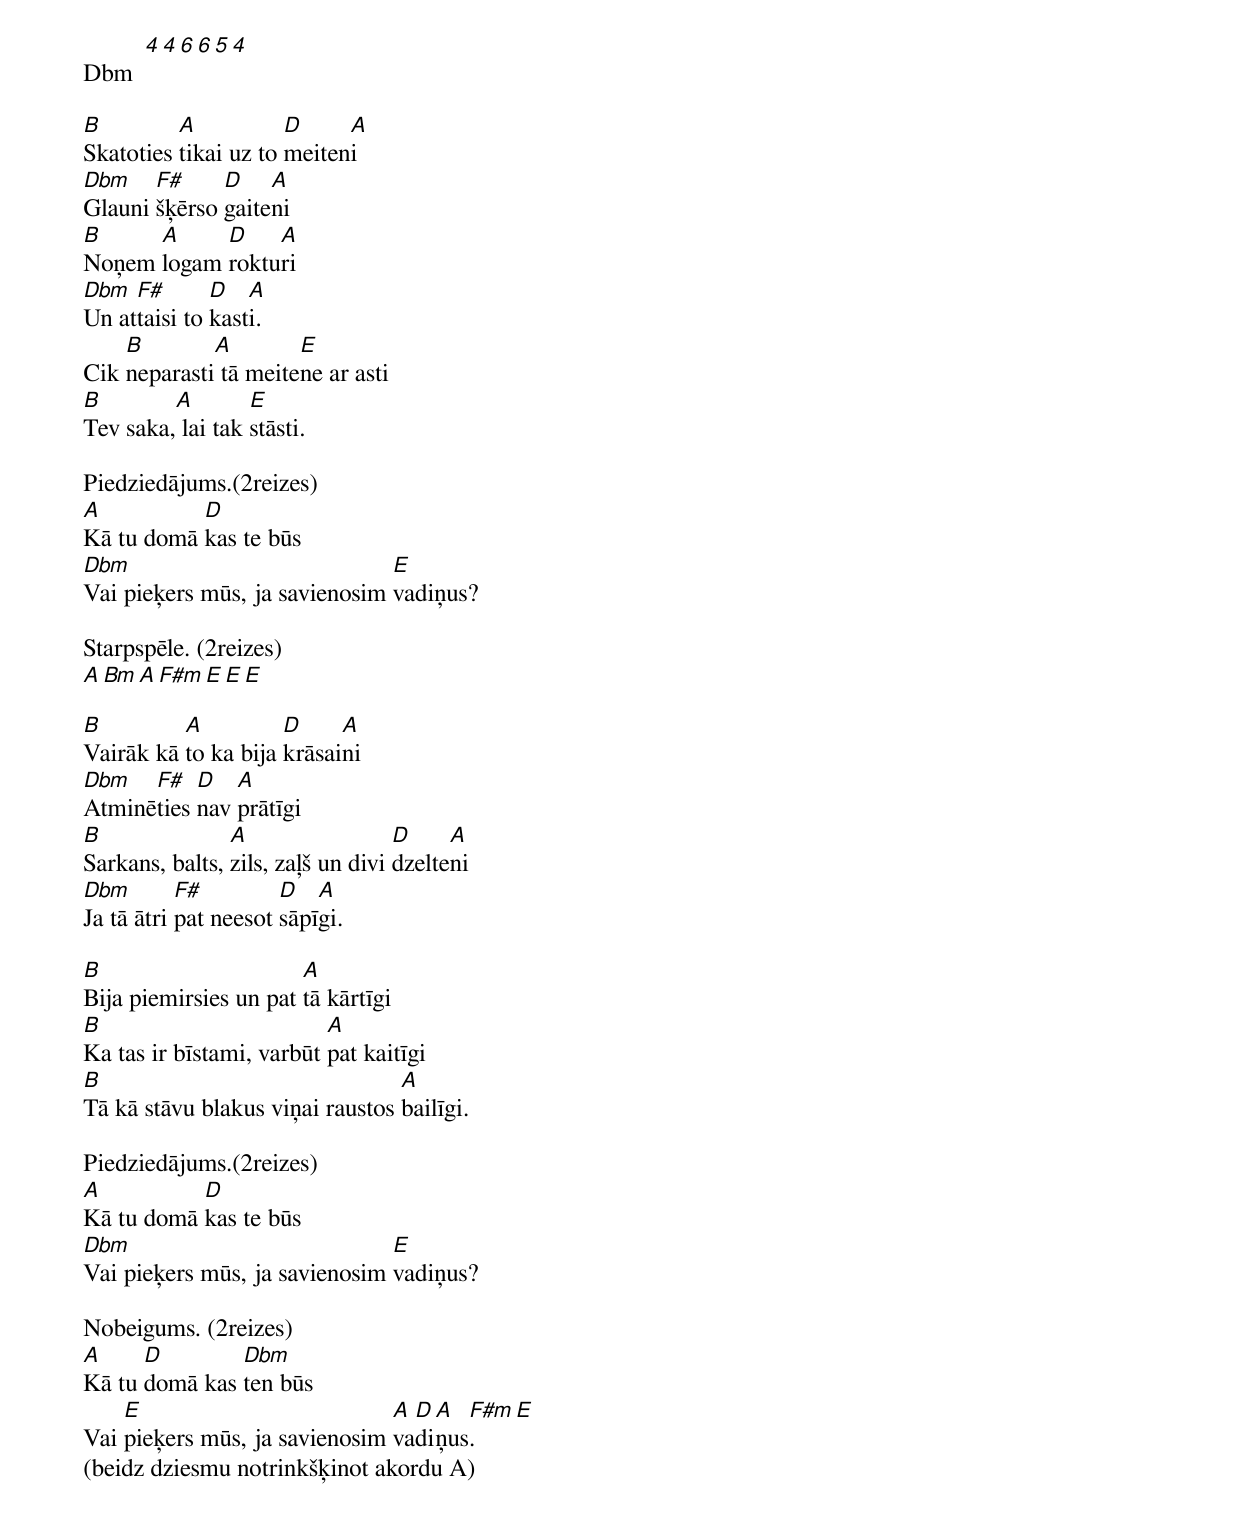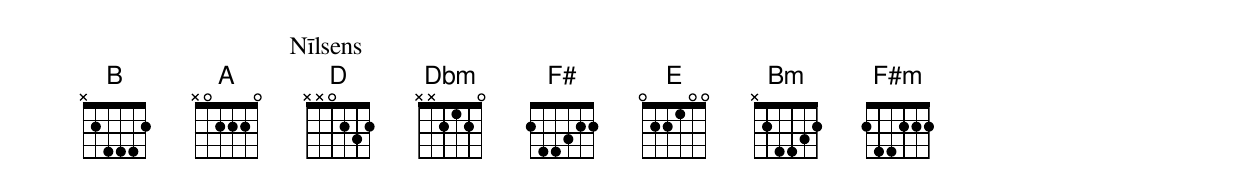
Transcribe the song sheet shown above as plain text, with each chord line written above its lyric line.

Dbm [ 4 4 6 6 5 4 ]

B         A           D     A
Skatoties tikai uz to meiteni
Dbm    F#     D    A
Glauni šķērso gaiteni
B     A     D    A
Noņem logam rokturi
Dbm  F#       D   A
Un attaisi to kasti.
    B        A        E
Cik neparasti tā meitene ar asti
B        A        E
Tev saka, lai tak stāsti.

Piedziedājums.(2reizes)
A          D
Kā tu domā kas te būs
Dbm                            E
Vai pieķers mūs, ja savienosim vadiņus?

Starpspēle. (2reizes)
A  Bm  A  F#m  E  E  E

B         A          D     A
Vairāk kā to ka bija krāsaini
Dbm   F#   D   A
Atminēties nav prātīgi
B               A                  D     A
Sarkans, balts, zils, zaļš un divi dzelteni
Dbm        F#         D   A
Ja tā ātri pat neesot sāpīgi.

B                      A
Bija piemirsies un pat tā kārtīgi
B                         A
Ka tas ir bīstami, varbūt pat kaitīgi
B                                A
Tā kā stāvu blakus viņai raustos bailīgi.

Piedziedājums.(2reizes)
A          D
Kā tu domā kas te būs
Dbm                            E
Vai pieķers mūs, ja savienosim vadiņus?

Nobeigums. (2reizes)
A     D        Dbm
Kā tu domā kas ten būs
    E                          A D A  F#m  E
Vai pieķers mūs, ja savienosim vadiņus.
(beidz dziesmu notrinkšķinot akordu A)

                                 Nīlsens
